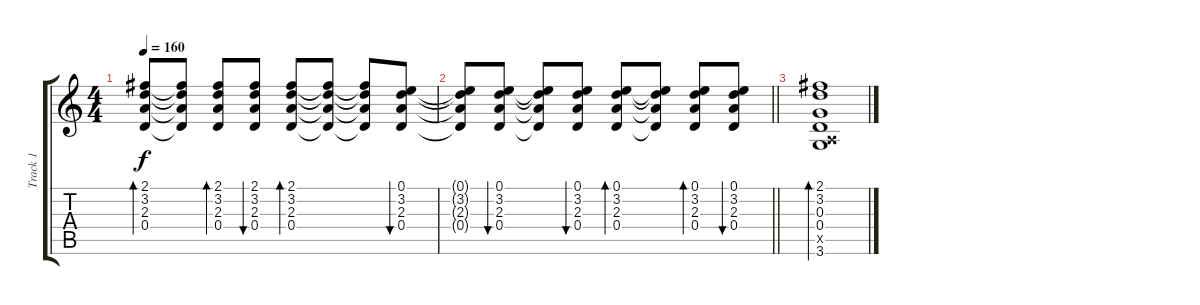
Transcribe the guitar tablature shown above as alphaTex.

\track ("Track 1" "Track 1") {instrument acousticguitarsteel}
\staff {score tabs}
\tuning (E4 B3 G3 D3 A2 E2) {hide}
\ts (4 4)
\tempo 160
\clef g2
\ks c
(2.1 3.2 2.3 0.4).8{bd 60 dy f} (2.1{t} 3.2{t} 2.3{t} 0.4{t}).8 (2.1 3.2 2.3 0.4).8{bd 60} (2.1 3.2 2.3 0.4).8{bu 60} (2.1 3.2 2.3 0.4).8{bd 60} (2.1{t} 3.2{t} 2.3{t} 0.4{t}).8 (2.1{t} 3.2{t} 2.3{t} 0.4{t}).8 (0.1 3.2 2.3 0.4).8{bu 60} |
\barLineRight lightlight
(0.1{t} 3.2{t} 2.3{t} 0.4{t}).8 (0.1 3.2 2.3 0.4).8{bu 60} (0.1{t} 3.2{t} 2.3{t} 0.4{t}).8 (0.1 3.2 2.3 0.4).8{bu 60} (0.1 3.2 2.3 0.4).8{bd 60} (0.1{t} 3.2{t} 2.3{t} 0.4{t}).8 (0.1 3.2 2.3 0.4).8{bd 60} (0.1 3.2 2.3 0.4).8{bu 60} |
(2.1 3.2 0.3 0.4 0.5{x} 3.6).1{bd 60}
